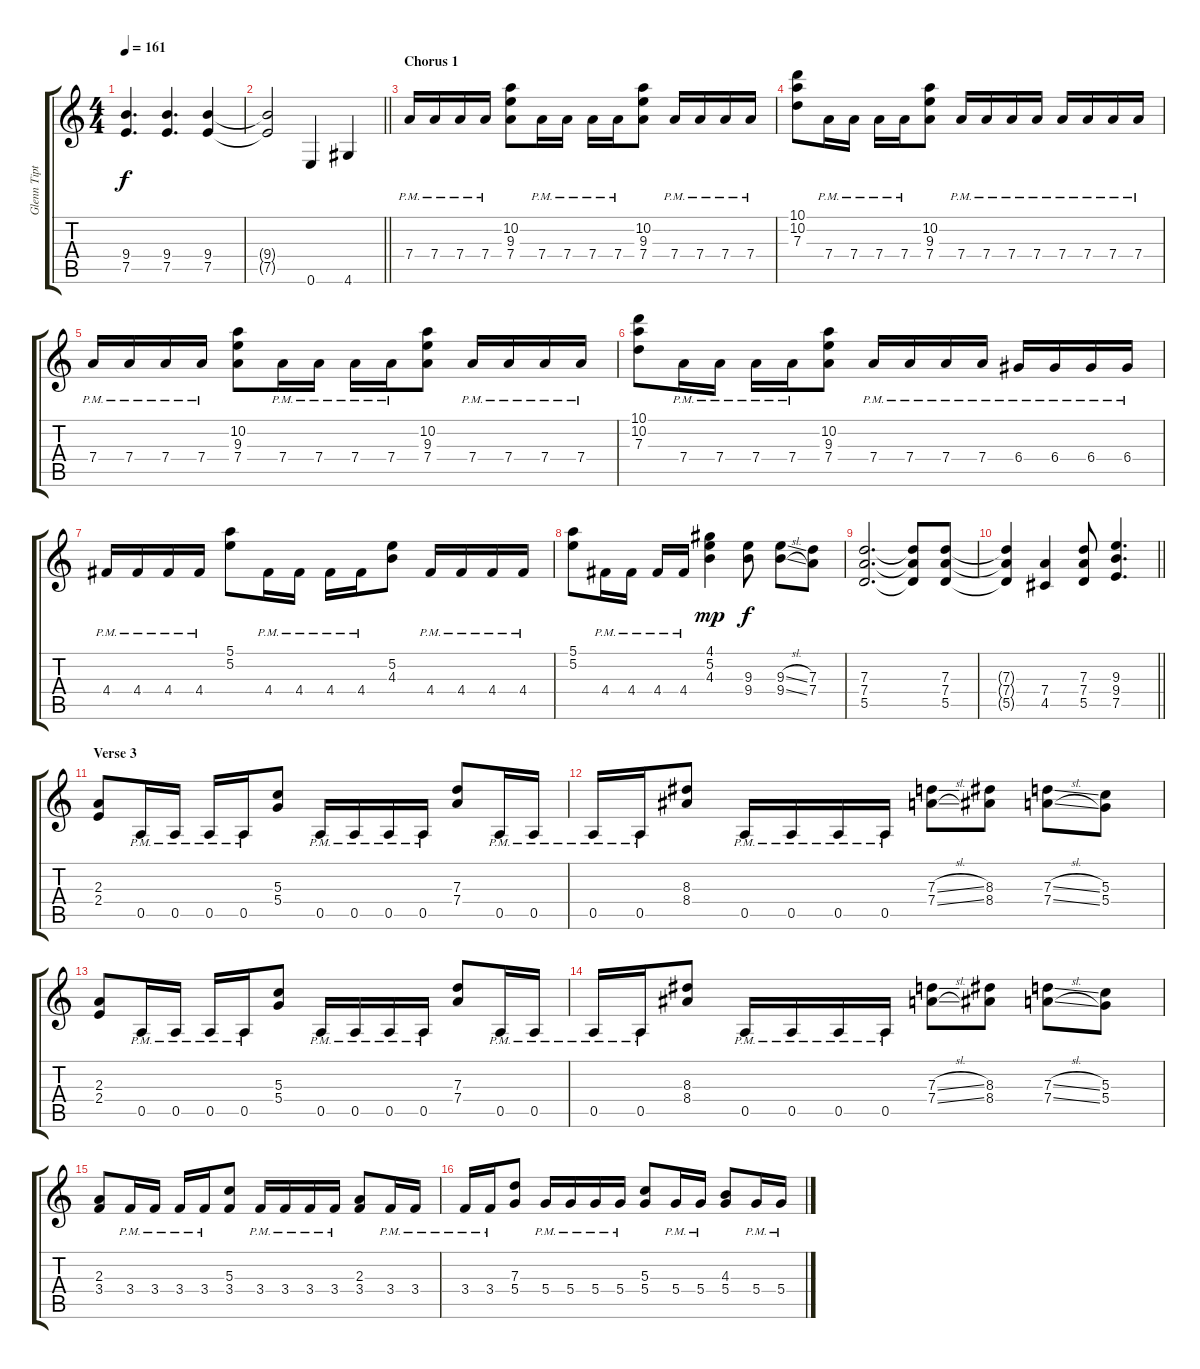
\track ("Glenn Tipton" "Glenn Tipt") {instrument distortionguitar}
\staff {score tabs}
\tuning (E4 B3 G3 D3 A2 E2) {hide}
\ts (4 4)
\tempo 161
\clef g2
\ks c
(9.4 7.5).4{d dy f} (9.4 7.5).4{d} (9.4 7.5).4 |
\barLineRight lightlight
(9.4{t} 7.5{t}).2 0.6.4 4.6.4 |
\section ("" "Chorus 1")
7.4{pm}.16 7.4{pm}.16 7.4{pm}.16 7.4{pm}.16 (10.2 9.3 7.4).8 7.4{pm}.16 7.4{pm}.16 7.4{pm}.16 7.4{pm}.16 (10.2 9.3 7.4).8 7.4{pm}.16 7.4{pm}.16 7.4{pm}.16 7.4{pm}.16 |
(10.1 10.2 7.3).8 7.4{pm}.16 7.4{pm}.16 7.4{pm}.16 7.4{pm}.16 (10.2 9.3 7.4).8 7.4{pm}.16 7.4{pm}.16 7.4{pm}.16 7.4{pm}.16 7.4{pm}.16 7.4{pm}.16 7.4{pm}.16 7.4{pm}.16 |
7.4{pm}.16 7.4{pm}.16 7.4{pm}.16 7.4{pm}.16 (10.2 9.3 7.4).8 7.4{pm}.16 7.4{pm}.16 7.4{pm}.16 7.4{pm}.16 (10.2 9.3 7.4).8 7.4{pm}.16 7.4{pm}.16 7.4{pm}.16 7.4{pm}.16 |
(10.1 10.2 7.3).8 7.4{pm}.16 7.4{pm}.16 7.4{pm}.16 7.4{pm}.16 (10.2 9.3 7.4).8 7.4{pm}.16 7.4{pm}.16 7.4{pm}.16 7.4{pm}.16 6.4{pm}.16 6.4{pm}.16 6.4{pm}.16 6.4{pm}.16 |
4.4{pm}.16 4.4{pm}.16 4.4{pm}.16 4.4{pm}.16 (5.1 5.2).8 4.4{pm}.16 4.4{pm}.16 4.4{pm}.16 4.4{pm}.16 (5.2 4.3).8 4.4{pm}.16 4.4{pm}.16 4.4{pm}.16 4.4{pm}.16 |
(5.1 5.2).8 4.4{pm}.16 4.4{pm}.16 4.4{pm}.16 4.4{pm}.16 (4.1 5.2 4.3).4{dy mp} (9.3 9.4).8{dy f} (9.3{sl} 9.4{sl}).8 (7.3 7.4).8 |
(7.3 7.4 5.5).2{d} (7.3{t} 7.4{t} 5.5{t}).8 (7.3 7.4 5.5).8 |
\barLineRight lightlight
(7.3{t} 7.4{t} 5.5{t}).4 (7.4 4.5).4 (7.3 7.4 5.5).8 (9.3 9.4 7.5).4{d} |
\section ("" "Verse 3")
(2.3 2.4).8 0.5{pm}.16 0.5{pm}.16 0.5{pm}.16 0.5{pm}.16 (5.3 5.4).8 0.5{pm}.16 0.5{pm}.16 0.5{pm}.16 0.5{pm}.16 (7.3 7.4).8 0.5{pm}.16 0.5{pm}.16 |
0.5{pm}.16 0.5{pm}.16 (8.3 8.4).8 0.5{pm}.16 0.5{pm}.16 0.5{pm}.16 0.5{pm}.16 (7.3{sl} 7.4{sl}).8 (8.3 8.4).8 (7.3{sl} 7.4{sl}).8 (5.3 5.4).8 |
(2.3 2.4).8 0.5{pm}.16 0.5{pm}.16 0.5{pm}.16 0.5{pm}.16 (5.3 5.4).8 0.5{pm}.16 0.5{pm}.16 0.5{pm}.16 0.5{pm}.16 (7.3 7.4).8 0.5{pm}.16 0.5{pm}.16 |
0.5{pm}.16 0.5{pm}.16 (8.3 8.4).8 0.5{pm}.16 0.5{pm}.16 0.5{pm}.16 0.5{pm}.16 (7.3{sl} 7.4{sl}).8 (8.3 8.4).8 (7.3{sl} 7.4{sl}).8 (5.3 5.4).8 |
(2.3 3.4).8 3.4{pm}.16 3.4{pm}.16 3.4{pm}.16 3.4{pm}.16 (5.3 3.4).8 3.4{pm}.16 3.4{pm}.16 3.4{pm}.16 3.4{pm}.16 (2.3 3.4).8 3.4{pm}.16 3.4{pm}.16 |
3.4{pm}.16 3.4{pm}.16 (7.3 5.4).8 5.4{pm}.16 5.4{pm}.16 5.4{pm}.16 5.4{pm}.16 (5.3 5.4).8 5.4{pm}.16 5.4{pm}.16 (4.3 5.4).8 5.4{pm}.16 5.4{pm}.16
